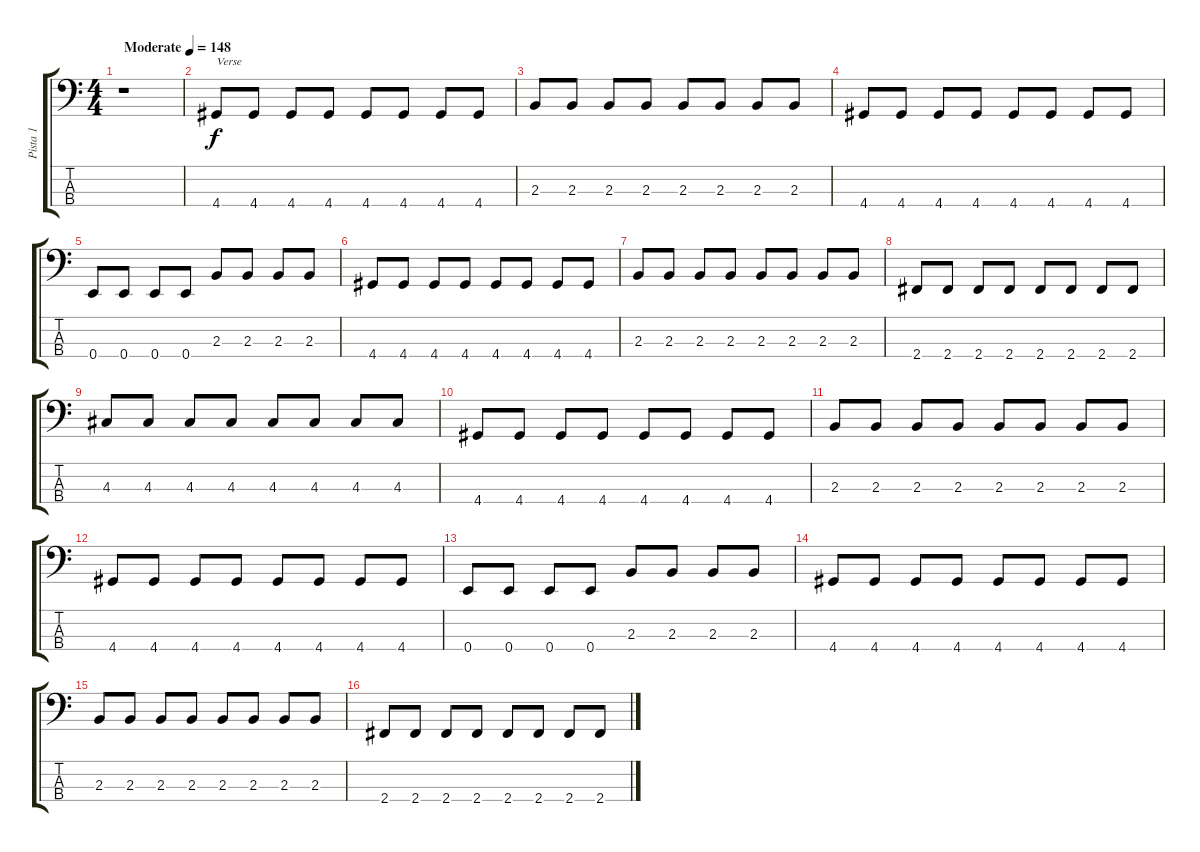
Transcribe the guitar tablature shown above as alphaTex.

\track ("Pista 1" "Pista 1") {instrument electricbassfinger}
\staff {score tabs}
\tuning (G2 D2 A1 E1) {hide}
\ts (4 4)
\tempo (148 "Moderate")
\clef f4
\ks c
r.1{dy f instrument electricbassfinger} |
4.4.8{txt "Verse"} 4.4.8 4.4.8 4.4.8 4.4.8 4.4.8 4.4.8 4.4.8 |
2.3.8 2.3.8 2.3.8 2.3.8 2.3.8 2.3.8 2.3.8 2.3.8 |
4.4.8 4.4.8 4.4.8 4.4.8 4.4.8 4.4.8 4.4.8 4.4.8 |
0.4.8 0.4.8 0.4.8 0.4.8 2.3.8 2.3.8 2.3.8 2.3.8 |
4.4.8 4.4.8 4.4.8 4.4.8 4.4.8 4.4.8 4.4.8 4.4.8 |
2.3.8 2.3.8 2.3.8 2.3.8 2.3.8 2.3.8 2.3.8 2.3.8 |
2.4.8 2.4.8 2.4.8 2.4.8 2.4.8 2.4.8 2.4.8 2.4.8 |
4.3.8 4.3.8 4.3.8 4.3.8 4.3.8 4.3.8 4.3.8 4.3.8 |
4.4.8 4.4.8 4.4.8 4.4.8 4.4.8 4.4.8 4.4.8 4.4.8 |
2.3.8 2.3.8 2.3.8 2.3.8 2.3.8 2.3.8 2.3.8 2.3.8 |
4.4.8 4.4.8 4.4.8 4.4.8 4.4.8 4.4.8 4.4.8 4.4.8 |
0.4.8 0.4.8 0.4.8 0.4.8 2.3.8 2.3.8 2.3.8 2.3.8 |
4.4.8 4.4.8 4.4.8 4.4.8 4.4.8 4.4.8 4.4.8 4.4.8 |
2.3.8 2.3.8 2.3.8 2.3.8 2.3.8 2.3.8 2.3.8 2.3.8 |
2.4.8 2.4.8 2.4.8 2.4.8 2.4.8 2.4.8 2.4.8 2.4.8
